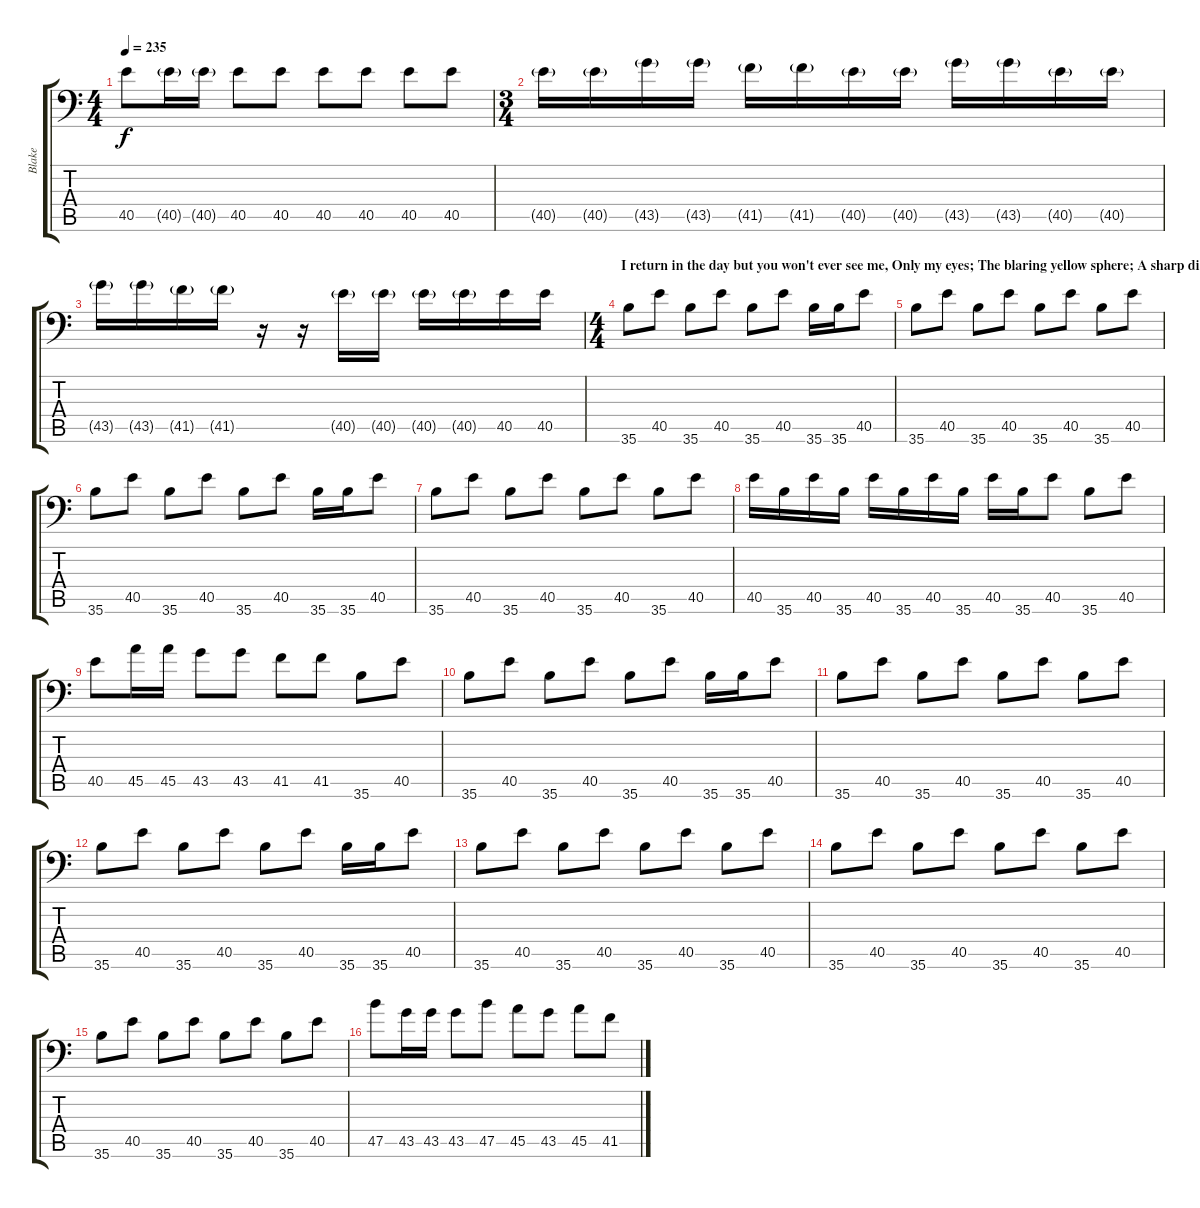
\track ("Blake" "Blake") {instrument acousticgrandpiano}
\staff {score tabs}
\tuning (C-1 C-1 C-1 C-1 C-1 C-1) {hide}
\ts (4 4)
\tempo 235
\clef f4
\ks c
40.5.8{dy f} 40.5{g}.16 40.5{g}.16 40.5.8 40.5.8 40.5.8 40.5.8 40.5.8 40.5.8 |
\ts (3 4)
40.5{g}.16 40.5{g}.16 43.5{g}.16 43.5{g}.16 41.5{g}.16 41.5{g}.16 40.5{g}.16 40.5{g}.16 43.5{g}.16 43.5{g}.16 40.5{g}.16 40.5{g}.16 |
43.5{g}.16 43.5{g}.16 41.5{g}.16 41.5{g}.16 r.16 r.16 40.5{g}.16 40.5{g}.16 40.5{g}.16 40.5{g}.16 40.5.16 40.5.16 |
\ts (4 4)
\section ("" "I return in the day but you won't ever see me, Only my eyes; The blaring yellow sphere; A sharp distÿ\u0000\u0000\u0000ˆ]—\u000fH\u0005Ê\u000eTV screen you stare at night after night")
35.6.8 40.5.8 35.6.8 40.5.8 35.6.8 40.5.8 35.6.16 35.6.16 40.5.8 |
35.6.8 40.5.8 35.6.8 40.5.8 35.6.8 40.5.8 35.6.8 40.5.8 |
35.6.8 40.5.8 35.6.8 40.5.8 35.6.8 40.5.8 35.6.16 35.6.16 40.5.8 |
35.6.8 40.5.8 35.6.8 40.5.8 35.6.8 40.5.8 35.6.8 40.5.8 |
40.5.16 35.6.16 40.5.16 35.6.16 40.5.16 35.6.16 40.5.16 35.6.16 40.5.16 35.6.16 40.5.8 35.6.8 40.5.8 |
40.5.8 45.5.16 45.5.16 43.5.8 43.5.8 41.5.8 41.5.8 35.6.8 40.5.8 |
35.6.8 40.5.8 35.6.8 40.5.8 35.6.8 40.5.8 35.6.16 35.6.16 40.5.8 |
35.6.8 40.5.8 35.6.8 40.5.8 35.6.8 40.5.8 35.6.8 40.5.8 |
35.6.8 40.5.8 35.6.8 40.5.8 35.6.8 40.5.8 35.6.16 35.6.16 40.5.8 |
35.6.8 40.5.8 35.6.8 40.5.8 35.6.8 40.5.8 35.6.8 40.5.8 |
35.6.8 40.5.8 35.6.8 40.5.8 35.6.8 40.5.8 35.6.8 40.5.8 |
35.6.8 40.5.8 35.6.8 40.5.8 35.6.8 40.5.8 35.6.8 40.5.8 |
47.5.8 43.5.16 43.5.16 43.5.8 47.5.8 45.5.8 43.5.8 45.5.8 41.5.8
